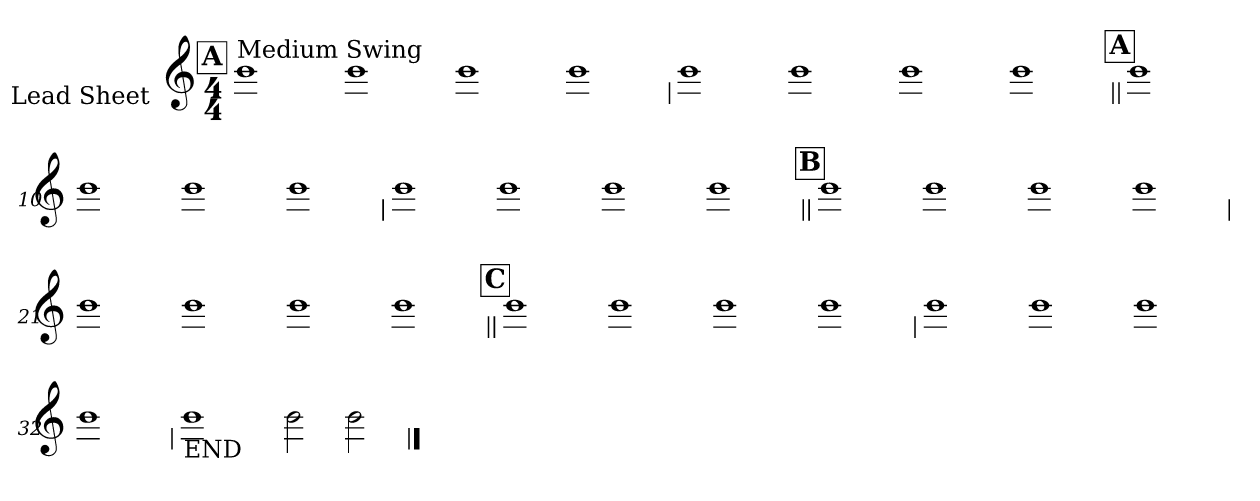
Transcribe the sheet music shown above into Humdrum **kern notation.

**kern
*part1
*staff1
*I"Lead Sheet
*stria0
*clefG2
*k[]
*C:
*M4/4
!!LO:REH:place=s1:a:t=A
=1||
!LO:TX:a:t=Medium Swing
1b
=2-
1b
=3-
1b
=4-
1b
!!LO:LB:g=z
=5
1b
=6-
1b
=7-
1b
=8-
1b
!!LO:LB:g=z
!!LO:REH:place=s1:a:t=A
=9||
1b
=10-
1b
=11-
1b
=12-
1b
!!LO:LB:g=z
=13
1b
=14-
1b
=15-
1b
=16-
1b
!!LO:LB:g=z
!!LO:REH:place=s1:a:t=B
=17||
1b
=18-
1b
=19-
1b
=20-
1b
!!LO:LB:g=z
=21
1b
=22-
1b
=23-
1b
=24-
1b
!!LO:LB:g=z
!!LO:REH:place=s1:a:t=C
=25||
1b
=26-
1b
=27-
1b
=28-
1b
!!LO:LB:g=z
=29
1b
=30-
1b
=31-
1b
=32-
1b
!!LO:LB:g=z
=33
!LO:TX:b:t=END
1b
=34-
2b
2b
==
*-
